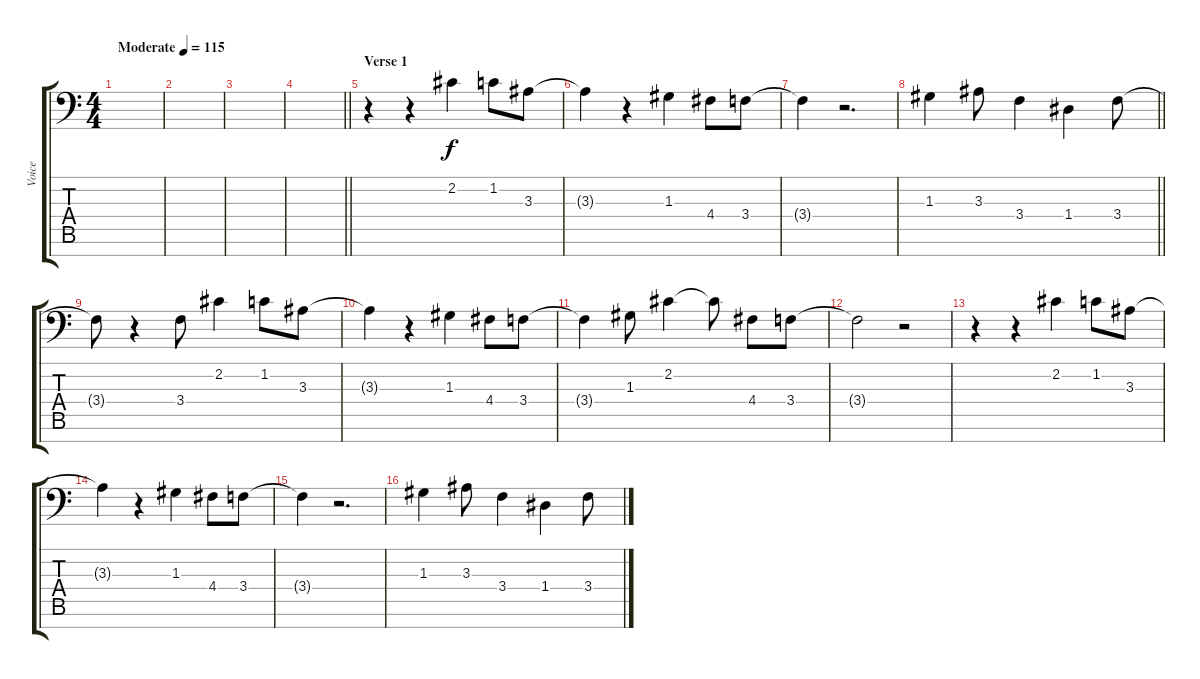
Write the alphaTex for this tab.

\track ("Voice" "Voice") {instrument frenchhorn}
\staff {score tabs}
\tuning (E4 B3 G3 D3 A2 E2 C-1) {hide}
\ts (4 4)
\tempo (115 "Moderate")
\clef f4
\ks c
|
|
|
\barLineRight lightlight
|
\section ("" "Verse 1")
r.4 r.4 2.2.4 1.2.8 3.3.8 |
3.3{t}.4 r.4 1.3.4 4.4.8 3.4.8 |
3.4{t}.4 r.2{d} |
\barLineRight lightlight
1.3.4 3.3.8 3.4.4 1.4.4 3.4.8 |
3.4{t}.8 r.4 3.4.8 2.2.4 1.2.8 3.3.8 |
3.3{t}.4 r.4 1.3.4 4.4.8 3.4.8 |
3.4{t}.4 1.3.8 2.2.4 2.2{t}.8 4.4.8 3.4.8 |
3.4{t}.2 r.2 |
r.4 r.4 2.2.4 1.2.8 3.3.8 |
3.3{t}.4 r.4 1.3.4 4.4.8 3.4.8 |
3.4{t}.4 r.2{d} |
1.3.4 3.3.8 3.4.4 1.4.4 3.4.8
